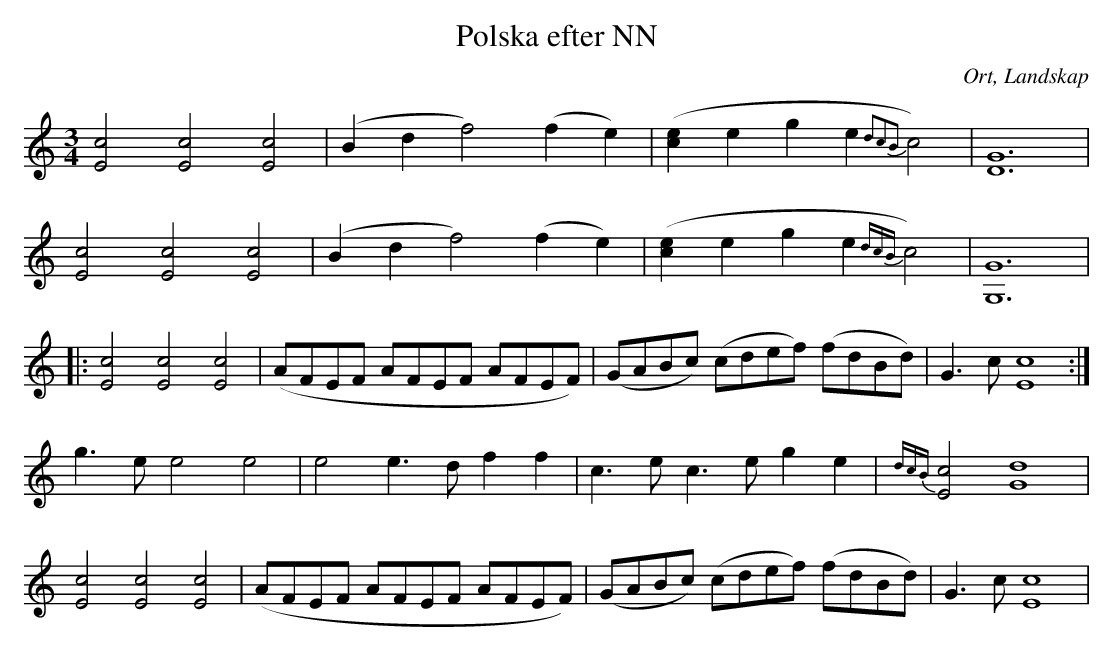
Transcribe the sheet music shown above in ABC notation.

X:1
T:Polska efter NN
O:Ort, Landskap
M:3/4
L:1/8
K:C
[E4c4] [E4c4] [E4c4]|(B2d2 f4) (f2e2)|([c2e2]e2 g2e2 {d2c2B2}c4)|[G12D12]|
[E4c4] [E4c4] [E4c4]|(B2d2 f4) (f2e2)|([c2e2]e2 g2e2 {dcB}c4)|[G,12G12]|
|:[E4c4] [E4c4] [E4c4]|(AFEF AFEF AFEF)|(GABc) (cdef) (fdBd)|G2>c2 [E8c8]:|
g2>e2 e4 e4|e4 e2>d2 f2f2|c2>e2 c2>e2 g2e2|{dcB}[E4c4] [G8d8]|
[E4c4] [E4c4] [E4c4]|(AFEF AFEF AFEF)|(GABc) (cdef) (fdBd)|G2>c2 [E8c8]|
